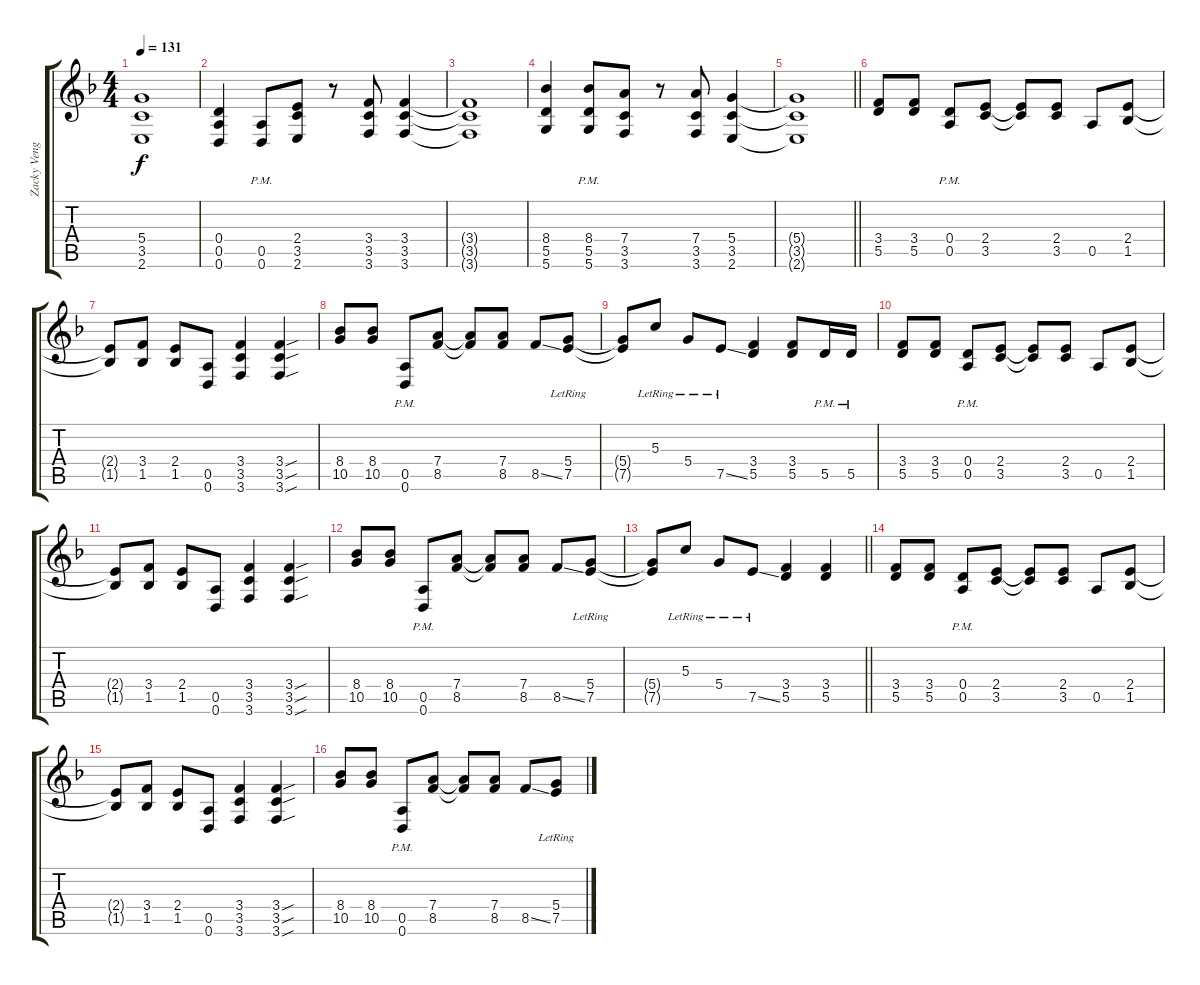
\track ("Zacky Vengeance" "Zacky Veng") {instrument distortionguitar}
\staff {score tabs}
\tuning (E4 B3 G3 D3 A2 D2) {hide}
\ts (4 4)
\tempo 131
\clef g2
\ks f
(5.4{t} 3.5{t} 2.6{t}).1{dy f} |
(0.4 0.5 0.6).4 (0.5{pm} 0.6{pm}).8 (2.4 3.5 2.6).8 r.8 (3.4 3.5 3.6).8 (3.4 3.5 3.6).4 |
(3.4{t} 3.5{t} 3.6{t}).1 |
(8.4 5.5 5.6).4 (8.4{pm} 5.5{pm} 5.6{pm}).8 (7.4 3.5 3.6).8 r.8 (7.4 3.5 3.6).8 (5.4 3.5 2.6).4 |
\barLineRight lightlight
(5.4{t} 3.5{t} 2.6{t}).1 |
(3.4 5.5).8 (3.4 5.5).8 (0.4{pm} 0.5{pm}).8 (2.4 3.5).8 (2.4{t} 3.5{t}).8 (2.4 3.5).8 0.5.8 (2.4 1.5).8 |
(2.4{t} 1.5{t}).8 (3.4 1.5).8 (2.4 1.5).8 (0.5 0.6).8 (3.4 3.5 3.6).4 (3.4{sou} 3.5{sou} 3.6{sou}).4 |
(8.4 10.5).8 (8.4 10.5).8 (0.5{pm} 0.6{pm}).8 (7.4 8.5).8 (7.4{t} 8.5{t}).8 (7.4 8.5).8 8.5{ss}.8 (5.4{lr} 7.5{lr}).8 |
(5.4{t} 7.5{t}).8 5.3{lr}.8 5.4{lr}.8 7.5{ss lr}.8 (3.4 5.5).4 (3.4 5.5).8 5.5{pm}.16 5.5{pm}.16 |
(3.4 5.5).8 (3.4 5.5).8 (0.4{pm} 0.5{pm}).8 (2.4 3.5).8 (2.4{t} 3.5{t}).8 (2.4 3.5).8 0.5.8 (2.4 1.5).8 |
(2.4{t} 1.5{t}).8 (3.4 1.5).8 (2.4 1.5).8 (0.5 0.6).8 (3.4 3.5 3.6).4 (3.4{sou} 3.5{sou} 3.6{sou}).4 |
(8.4 10.5).8 (8.4 10.5).8 (0.5{pm} 0.6{pm}).8 (7.4 8.5).8 (7.4{t} 8.5{t}).8 (7.4 8.5).8 8.5{ss}.8 (5.4{lr} 7.5{lr}).8 |
\barLineRight lightlight
(5.4{t} 7.5{t}).8 5.3{lr}.8 5.4{lr}.8 7.5{ss lr}.8 (3.4 5.5).4 (3.4 5.5).4 |
(3.4 5.5).8 (3.4 5.5).8 (0.4{pm} 0.5{pm}).8 (2.4 3.5).8 (2.4{t} 3.5{t}).8 (2.4 3.5).8 0.5.8 (2.4 1.5).8 |
(2.4{t} 1.5{t}).8 (3.4 1.5).8 (2.4 1.5).8 (0.5 0.6).8 (3.4 3.5 3.6).4 (3.4{sou} 3.5{sou} 3.6{sou}).4 |
(8.4 10.5).8 (8.4 10.5).8 (0.5{pm} 0.6{pm}).8 (7.4 8.5).8 (7.4{t} 8.5{t}).8 (7.4 8.5).8 8.5{ss}.8 (5.4{lr} 7.5{lr}).8
